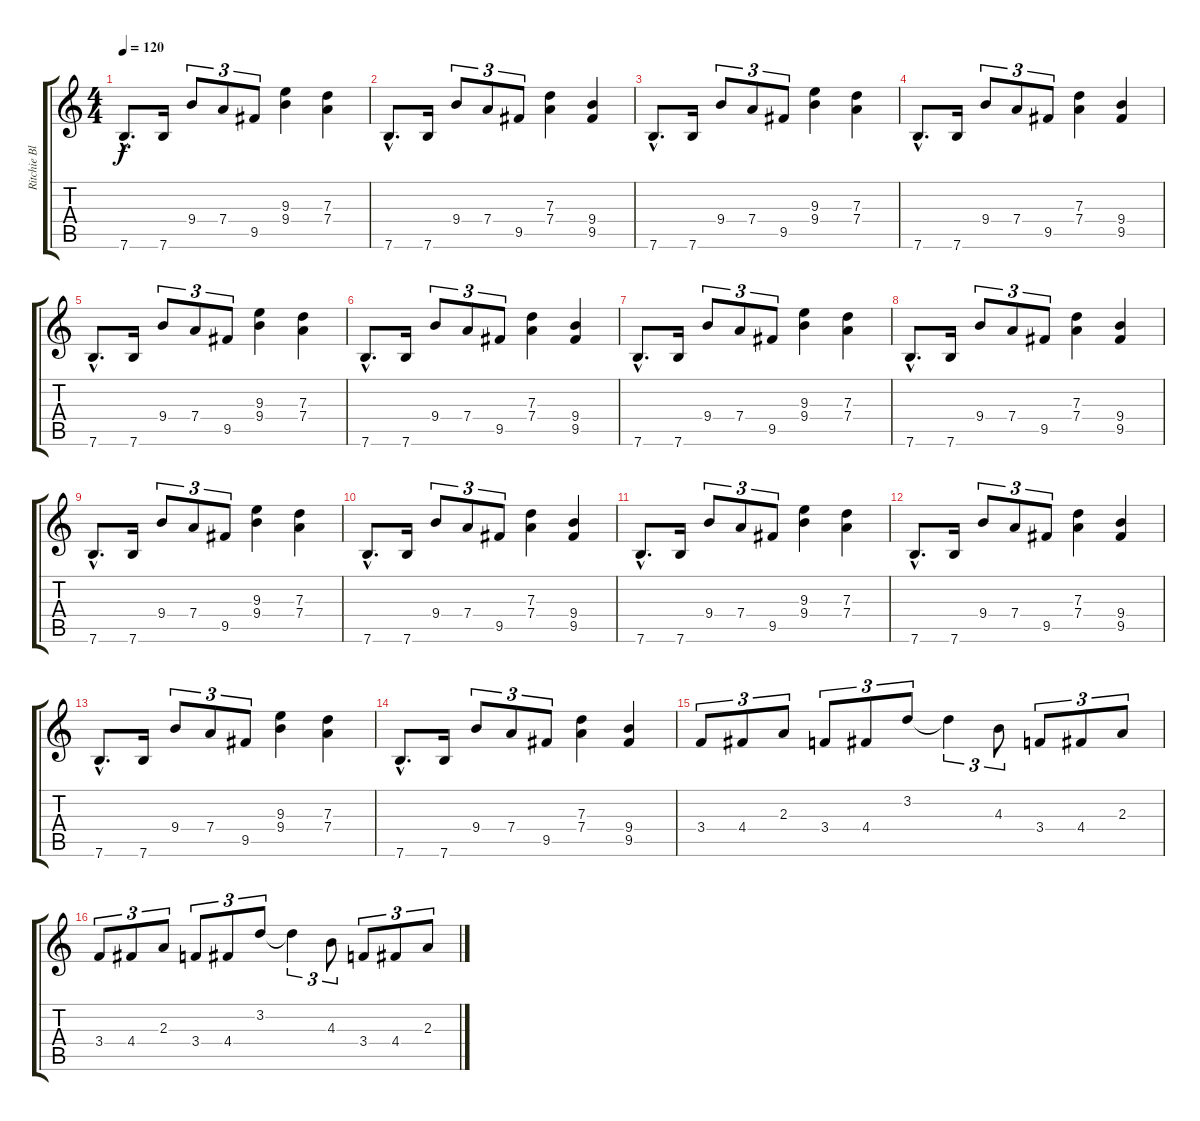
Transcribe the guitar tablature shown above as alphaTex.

\track ("Ritchie Blackmore" "Ritchie Bl") {instrument overdrivenguitar}
\staff {score tabs}
\tuning (E4 B3 G3 D3 A2 E2) {hide}
\ts (4 4)
\tempo 120
\clef g2
\ks c
7.6{hac}.8{d dy f} 7.6.16 9.4.8{tu (3 2)} 7.4.8{tu (3 2)} 9.5.8{tu (3 2)} (9.3 9.4).4 (7.3 7.4).4 |
7.6{hac}.8{d} 7.6.16 9.4.8{tu (3 2)} 7.4.8{tu (3 2)} 9.5.8{tu (3 2)} (7.3 7.4).4 (9.4 9.5).4 |
7.6{hac}.8{d} 7.6.16 9.4.8{tu (3 2)} 7.4.8{tu (3 2)} 9.5.8{tu (3 2)} (9.3 9.4).4 (7.3 7.4).4 |
7.6{hac}.8{d} 7.6.16 9.4.8{tu (3 2)} 7.4.8{tu (3 2)} 9.5.8{tu (3 2)} (7.3 7.4).4 (9.4 9.5).4 |
7.6{hac}.8{d} 7.6.16 9.4.8{tu (3 2)} 7.4.8{tu (3 2)} 9.5.8{tu (3 2)} (9.3 9.4).4 (7.3 7.4).4 |
7.6{hac}.8{d} 7.6.16 9.4.8{tu (3 2)} 7.4.8{tu (3 2)} 9.5.8{tu (3 2)} (7.3 7.4).4 (9.4 9.5).4 |
7.6{hac}.8{d} 7.6.16 9.4.8{tu (3 2)} 7.4.8{tu (3 2)} 9.5.8{tu (3 2)} (9.3 9.4).4 (7.3 7.4).4 |
7.6{hac}.8{d} 7.6.16 9.4.8{tu (3 2)} 7.4.8{tu (3 2)} 9.5.8{tu (3 2)} (7.3 7.4).4 (9.4 9.5).4 |
7.6{hac}.8{d} 7.6.16 9.4.8{tu (3 2)} 7.4.8{tu (3 2)} 9.5.8{tu (3 2)} (9.3 9.4).4 (7.3 7.4).4 |
7.6{hac}.8{d} 7.6.16 9.4.8{tu (3 2)} 7.4.8{tu (3 2)} 9.5.8{tu (3 2)} (7.3 7.4).4 (9.4 9.5).4 |
7.6{hac}.8{d} 7.6.16 9.4.8{tu (3 2)} 7.4.8{tu (3 2)} 9.5.8{tu (3 2)} (9.3 9.4).4 (7.3 7.4).4 |
7.6{hac}.8{d} 7.6.16 9.4.8{tu (3 2)} 7.4.8{tu (3 2)} 9.5.8{tu (3 2)} (7.3 7.4).4 (9.4 9.5).4 |
7.6{hac}.8{d} 7.6.16 9.4.8{tu (3 2)} 7.4.8{tu (3 2)} 9.5.8{tu (3 2)} (9.3 9.4).4 (7.3 7.4).4 |
7.6{hac}.8{d} 7.6.16 9.4.8{tu (3 2)} 7.4.8{tu (3 2)} 9.5.8{tu (3 2)} (7.3 7.4).4 (9.4 9.5).4 |
3.4.8{tu (3 2)} 4.4.8{tu (3 2)} 2.3.8{tu (3 2)} 3.4.8{tu (3 2)} 4.4.8{tu (3 2)} 3.2.8{tu (3 2)} 3.2{t}.4{tu (3 2)} 4.3.8{tu (3 2)} 3.4.8{tu (3 2)} 4.4.8{tu (3 2)} 2.3.8{tu (3 2)} |
3.4.8{tu (3 2)} 4.4.8{tu (3 2)} 2.3.8{tu (3 2)} 3.4.8{tu (3 2)} 4.4.8{tu (3 2)} 3.2.8{tu (3 2)} 3.2{t}.4{tu (3 2)} 4.3.8{tu (3 2)} 3.4.8{tu (3 2)} 4.4.8{tu (3 2)} 2.3.8{tu (3 2)}
